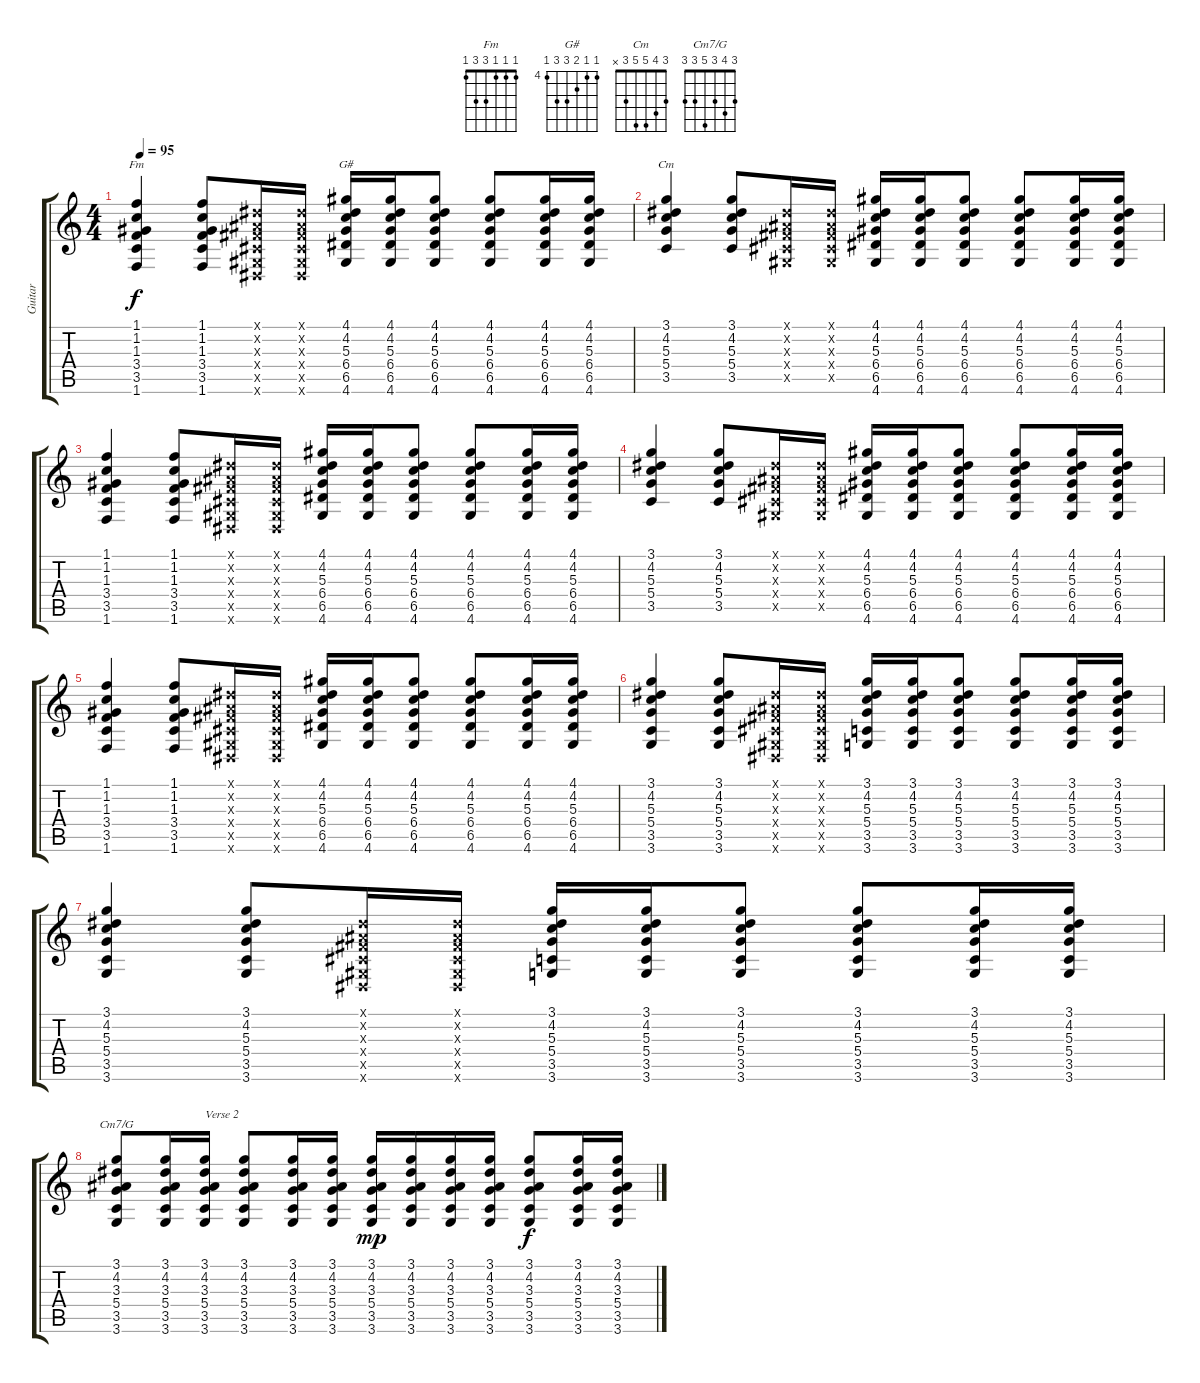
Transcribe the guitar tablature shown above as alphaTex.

\track ("Guitar" "Guitar") {instrument acousticguitarnylon}
\staff {score tabs}
\tuning (E4 B3 G3 D3 A2 E2) {hide}
\chord ("Fm" 1 1 1 3 3 1)
\chord ("G#" 4 4 5 6 6 4) {firstfret 4}
\chord ("Cm" 3 4 5 5 3 x)
\chord ("Cm7/G" 3 4 3 5 3 3)
\ts (4 4)
\tempo 95
\clef g2
\ks c
(1.1 1.2 1.3 3.4 3.5 1.6).4{ch "Fm" dy f} (1.1 1.2 1.3 3.4 3.5 1.6).8 (-1.1{x} -1.2{x} -1.3{x} -1.4{x} -1.5{x} -1.6{x}).16 (-1.1{x} -1.2{x} -1.3{x} -1.4{x} -1.5{x} -1.6{x}).16 (4.1 4.2 5.3 6.4 6.5 4.6).16{ch "G#"} (4.1 4.2 5.3 6.4 6.5 4.6).16 (4.1 4.2 5.3 6.4 6.5 4.6).8 (4.1 4.2 5.3 6.4 6.5 4.6).8 (4.1 4.2 5.3 6.4 6.5 4.6).16 (4.1 4.2 5.3 6.4 6.5 4.6).16 |
(3.1 4.2 5.3 5.4 3.5).4{ch "Cm"} (3.1 4.2 5.3 5.4 3.5).8 (-1.1{x} -1.2{x} -1.3{x} -1.4{x} -1.5{x}).16 (-1.1{x} -1.2{x} -1.3{x} -1.4{x} -1.5{x}).16 (4.1 4.2 5.3 6.4 6.5 4.6).16 (4.1 4.2 5.3 6.4 6.5 4.6).16 (4.1 4.2 5.3 6.4 6.5 4.6).8 (4.1 4.2 5.3 6.4 6.5 4.6).8 (4.1 4.2 5.3 6.4 6.5 4.6).16 (4.1 4.2 5.3 6.4 6.5 4.6).16 |
(1.1 1.2 1.3 3.4 3.5 1.6).4 (1.1 1.2 1.3 3.4 3.5 1.6).8 (-1.1{x} -1.2{x} -1.3{x} -1.4{x} -1.5{x} -1.6{x}).16 (-1.1{x} -1.2{x} -1.3{x} -1.4{x} -1.5{x} -1.6{x}).16 (4.1 4.2 5.3 6.4 6.5 4.6).16 (4.1 4.2 5.3 6.4 6.5 4.6).16 (4.1 4.2 5.3 6.4 6.5 4.6).8 (4.1 4.2 5.3 6.4 6.5 4.6).8 (4.1 4.2 5.3 6.4 6.5 4.6).16 (4.1 4.2 5.3 6.4 6.5 4.6).16 |
(3.1 4.2 5.3 5.4 3.5).4 (3.1 4.2 5.3 5.4 3.5).8 (-1.1{x} -1.2{x} -1.3{x} -1.4{x} -1.5{x}).16 (-1.1{x} -1.2{x} -1.3{x} -1.4{x} -1.5{x}).16 (4.1 4.2 5.3 6.4 6.5 4.6).16 (4.1 4.2 5.3 6.4 6.5 4.6).16 (4.1 4.2 5.3 6.4 6.5 4.6).8 (4.1 4.2 5.3 6.4 6.5 4.6).8 (4.1 4.2 5.3 6.4 6.5 4.6).16 (4.1 4.2 5.3 6.4 6.5 4.6).16 |
(1.1 1.2 1.3 3.4 3.5 1.6).4 (1.1 1.2 1.3 3.4 3.5 1.6).8 (-1.1{x} -1.2{x} -1.3{x} -1.4{x} -1.5{x} -1.6{x}).16 (-1.1{x} -1.2{x} -1.3{x} -1.4{x} -1.5{x} -1.6{x}).16 (4.1 4.2 5.3 6.4 6.5 4.6).16 (4.1 4.2 5.3 6.4 6.5 4.6).16 (4.1 4.2 5.3 6.4 6.5 4.6).8 (4.1 4.2 5.3 6.4 6.5 4.6).8 (4.1 4.2 5.3 6.4 6.5 4.6).16 (4.1 4.2 5.3 6.4 6.5 4.6).16 |
(3.1 4.2 5.3 5.4 3.5 3.6).4 (3.1 4.2 5.3 5.4 3.5 3.6).8 (-1.1{x} -1.2{x} -1.3{x} -1.4{x} -1.5{x} -1.6{x}).16 (-1.1{x} -1.2{x} -1.3{x} -1.4{x} -1.5{x} -1.6{x}).16 (3.1 4.2 5.3 5.4 3.5 3.6).16 (3.1 4.2 5.3 5.4 3.5 3.6).16 (3.1 4.2 5.3 5.4 3.5 3.6).8 (3.1 4.2 5.3 5.4 3.5 3.6).8 (3.1 4.2 5.3 5.4 3.5 3.6).16 (3.1 4.2 5.3 5.4 3.5 3.6).16 |
(3.1 4.2 5.3 5.4 3.5 3.6).4 (3.1 4.2 5.3 5.4 3.5 3.6).8 (-1.1{x} -1.2{x} -1.3{x} -1.4{x} -1.5{x} -1.6{x}).16 (-1.1{x} -1.2{x} -1.3{x} -1.4{x} -1.5{x} -1.6{x}).16 (3.1 4.2 5.3 5.4 3.5 3.6).16 (3.1 4.2 5.3 5.4 3.5 3.6).16 (3.1 4.2 5.3 5.4 3.5 3.6).8 (3.1 4.2 5.3 5.4 3.5 3.6).8 (3.1 4.2 5.3 5.4 3.5 3.6).16 (3.1 4.2 5.3 5.4 3.5 3.6).16 |
(3.1 4.2 3.3 5.4 3.5 3.6).8{ch "Cm7/G"} (3.1 4.2 3.3 5.4 3.5 3.6).16 (3.1 4.2 3.3 5.4 3.5 3.6).16{txt "Verse 2"} (3.1 4.2 3.3 5.4 3.5 3.6).8 (3.1 4.2 3.3 5.4 3.5 3.6).16 (3.1 4.2 3.3 5.4 3.5 3.6).16 (3.1 4.2 3.3 5.4 3.5 3.6).16{dy mp} (3.1 4.2 3.3 5.4 3.5 3.6).16 (3.1 4.2 3.3 5.4 3.5 3.6).16 (3.1 4.2 3.3 5.4 3.5 3.6).16 (3.1 4.2 3.3 5.4 3.5 3.6).8{dy f} (3.1 4.2 3.3 5.4 3.5 3.6).16 (3.1 4.2 3.3 5.4 3.5 3.6).16
